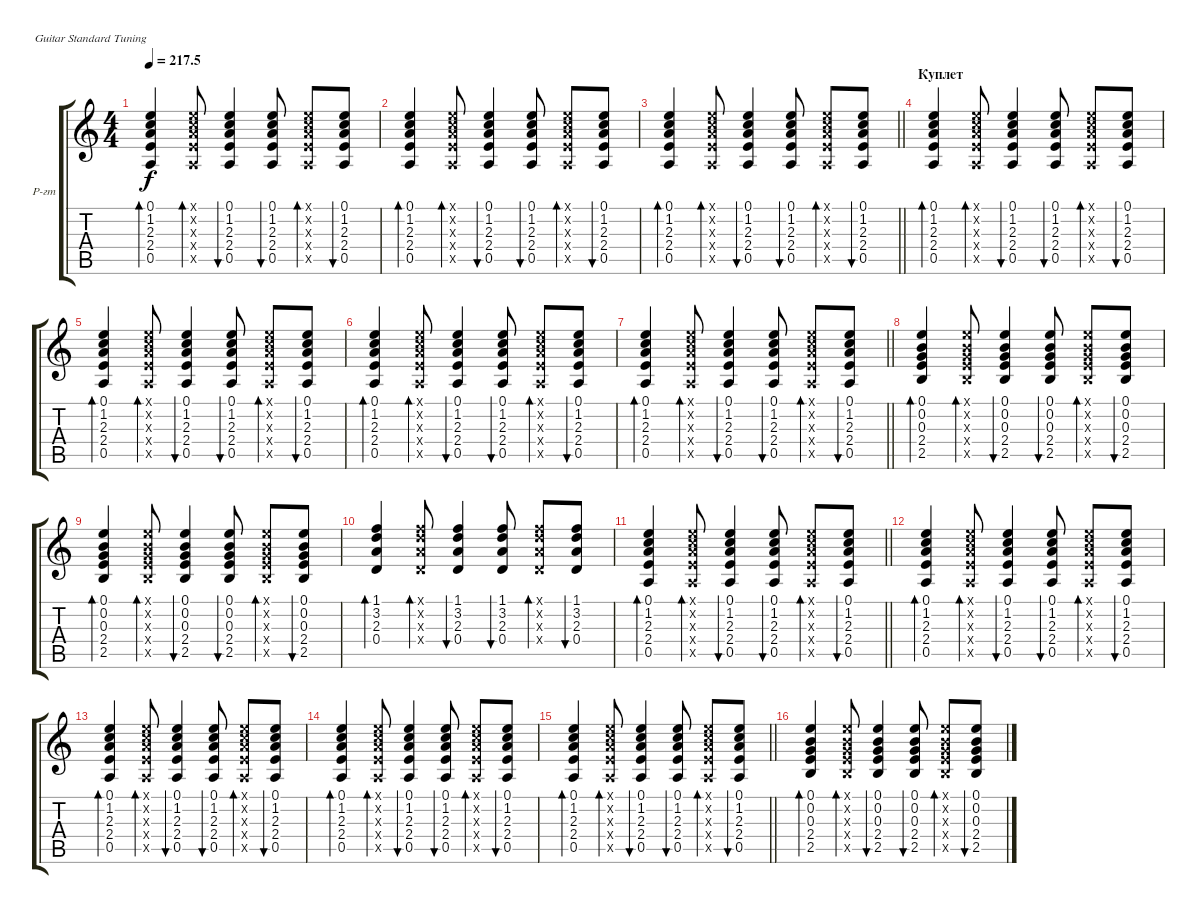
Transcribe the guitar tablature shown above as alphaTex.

\bracketExtendMode groupsimilarinstruments
\firstSystemTrackNameOrientation horizontal
\otherSystemsTrackNameOrientation horizontal
\track ("Гитара III" "Р-гт") {instrument acousticguitarsteel}
\staff {score tabs}
\tuning (E4 B3 G3 D3 A2 E2)
\ts (4 4)
\tempo
217.5
\accidentals auto
\clef g2
\ottava regular
\simile none
\ks c
(0.1 1.2 2.3 2.4 0.5).4{bd 60 dy f} (0.1{x} 1.2{x} 2.3{x} 2.4{x} 0.5{x}).8{bd 60} (0.1 1.2 2.3 2.4 0.5).4{bu 60} (0.1 1.2 2.3 2.4 0.5).8{bu 60} (0.1{x} 1.2{x} 2.3{x} 2.4{x} 0.5{x}).8{bd 60} (0.1 1.2 2.3 2.4 0.5).8{bu 60} |
(0.1 1.2 2.3 2.4 0.5).4{bd 60} (0.1{x} 1.2{x} 2.3{x} 2.4{x} 0.5{x}).8{bd 60} (0.1 1.2 2.3 2.4 0.5).4{bu 60} (0.1 1.2 2.3 2.4 0.5).8{bu 60} (0.1{x} 1.2{x} 2.3{x} 2.4{x} 0.5{x}).8{bd 60} (0.1 1.2 2.3 2.4 0.5).8{bu 60} |
\barLineRight lightlight
(0.1 1.2 2.3 2.4 0.5).4{bd 60} (0.1{x} 1.2{x} 2.3{x} 2.4{x} 0.5{x}).8{bd 60} (0.1 1.2 2.3 2.4 0.5).4{bu 60} (0.1 1.2 2.3 2.4 0.5).8{bu 60} (0.1{x} 1.2{x} 2.3{x} 2.4{x} 0.5{x}).8{bd 60} (0.1 1.2 2.3 2.4 0.5).8{bu 60} |
\section ("" "Куплет")
(0.1 1.2 2.3 2.4 0.5).4{bd 60} (0.1{x} 1.2{x} 2.3{x} 2.4{x} 0.5{x}).8{bd 60} (0.1 1.2 2.3 2.4 0.5).4{bu 60} (0.1 1.2 2.3 2.4 0.5).8{bu 60} (0.1{x} 1.2{x} 2.3{x} 2.4{x} 0.5{x}).8{bd 60} (0.1 1.2 2.3 2.4 0.5).8{bu 60} |
(0.1 1.2 2.3 2.4 0.5).4{bd 60} (0.1{x} 1.2{x} 2.3{x} 2.4{x} 0.5{x}).8{bd 60} (0.1 1.2 2.3 2.4 0.5).4{bu 60} (0.1 1.2 2.3 2.4 0.5).8{bu 60} (0.1{x} 1.2{x} 2.3{x} 2.4{x} 0.5{x}).8{bd 60} (0.1 1.2 2.3 2.4 0.5).8{bu 60} |
(0.1 1.2 2.3 2.4 0.5).4{bd 60} (0.1{x} 1.2{x} 2.3{x} 2.4{x} 0.5{x}).8{bd 60} (0.1 1.2 2.3 2.4 0.5).4{bu 60} (0.1 1.2 2.3 2.4 0.5).8{bu 60} (0.1{x} 1.2{x} 2.3{x} 2.4{x} 0.5{x}).8{bd 60} (0.1 1.2 2.3 2.4 0.5).8{bu 60} |
\barLineRight lightlight
(0.1 1.2 2.3 2.4 0.5).4{bd 60} (0.1{x} 1.2{x} 2.3{x} 2.4{x} 0.5{x}).8{bd 60} (0.1 1.2 2.3 2.4 0.5).4{bu 60} (0.1 1.2 2.3 2.4 0.5).8{bu 60} (0.1{x} 1.2{x} 2.3{x} 2.4{x} 0.5{x}).8{bd 60} (0.1 1.2 2.3 2.4 0.5).8{bu 60} |
(0.1 0.2 0.3 2.4 2.5).4{bd 60} (0.1{x} 0.2{x} 0.3{x} 2.4{x} 2.5{x}).8{bd 60} (0.1 0.2 0.3 2.4 2.5).4{bu 60} (0.1 0.2 0.3 2.4 2.5).8{bu 60} (0.1{x} 0.2{x} 0.3{x} 2.4{x} 2.5{x}).8{bd 60} (0.1 0.2 0.3 2.4 2.5).8{bu 60} |
(0.1 0.2 0.3 2.4 2.5).4{bd 60} (0.1{x} 0.2{x} 0.3{x} 2.4{x} 2.5{x}).8{bd 60} (0.1 0.2 0.3 2.4 2.5).4{bu 60} (0.1 0.2 0.3 2.4 2.5).8{bu 60} (0.1{x} 0.2{x} 0.3{x} 2.4{x} 2.5{x}).8{bd 60} (0.1 0.2 0.3 2.4 2.5).8{bu 60} |
(1.1 3.2 2.3 0.4).4{bd 60} (1.1{x} 3.2{x} 2.3{x} 0.4{x}).8{bd 60} (1.1 3.2 2.3 0.4).4{bu 60} (1.1 3.2 2.3 0.4).8{bu 60} (1.1{x} 3.2{x} 2.3{x} 0.4{x}).8{bd 60} (1.1 3.2 2.3 0.4).8{bu 60} |
\barLineRight lightlight
(0.1 1.2 2.3 2.4 0.5).4{bd 60} (0.1{x} 1.2{x} 2.3{x} 2.4{x} 0.5{x}).8{bd 60} (0.1 1.2 2.3 2.4 0.5).4{bu 60} (0.1 1.2 2.3 2.4 0.5).8{bu 60} (0.1{x} 1.2{x} 2.3{x} 2.4{x} 0.5{x}).8{bd 60} (0.1 1.2 2.3 2.4 0.5).8{bu 60} |
(0.1 1.2 2.3 2.4 0.5).4{bd 60} (0.1{x} 1.2{x} 2.3{x} 2.4{x} 0.5{x}).8{bd 60} (0.1 1.2 2.3 2.4 0.5).4{bu 60} (0.1 1.2 2.3 2.4 0.5).8{bu 60} (0.1{x} 1.2{x} 2.3{x} 2.4{x} 0.5{x}).8{bd 60} (0.1 1.2 2.3 2.4 0.5).8{bu 60} |
(0.1 1.2 2.3 2.4 0.5).4{bd 60} (0.1{x} 1.2{x} 2.3{x} 2.4{x} 0.5{x}).8{bd 60} (0.1 1.2 2.3 2.4 0.5).4{bu 60} (0.1 1.2 2.3 2.4 0.5).8{bu 60} (0.1{x} 1.2{x} 2.3{x} 2.4{x} 0.5{x}).8{bd 60} (0.1 1.2 2.3 2.4 0.5).8{bu 60} |
(0.1 1.2 2.3 2.4 0.5).4{bd 60} (0.1{x} 1.2{x} 2.3{x} 2.4{x} 0.5{x}).8{bd 60} (0.1 1.2 2.3 2.4 0.5).4{bu 60} (0.1 1.2 2.3 2.4 0.5).8{bu 60} (0.1{x} 1.2{x} 2.3{x} 2.4{x} 0.5{x}).8{bd 60} (0.1 1.2 2.3 2.4 0.5).8{bu 60} |
\barLineRight lightlight
(0.1 1.2 2.3 2.4 0.5).4{bd 60} (0.1{x} 1.2{x} 2.3{x} 2.4{x} 0.5{x}).8{bd 60} (0.1 1.2 2.3 2.4 0.5).4{bu 60} (0.1 1.2 2.3 2.4 0.5).8{bu 60} (0.1{x} 1.2{x} 2.3{x} 2.4{x} 0.5{x}).8{bd 60} (0.1 1.2 2.3 2.4 0.5).8{bu 60} |
(0.1 0.2 0.3 2.4 2.5).4{bd 60} (0.1{x} 0.2{x} 0.3{x} 2.4{x} 2.5{x}).8{bd 60} (0.1 0.2 0.3 2.4 2.5).4{bu 60} (0.1 0.2 0.3 2.4 2.5).8{bu 60} (0.1{x} 0.2{x} 0.3{x} 2.4{x} 2.5{x}).8{bd 60} (0.1 0.2 0.3 2.4 2.5).8{bu 60}
